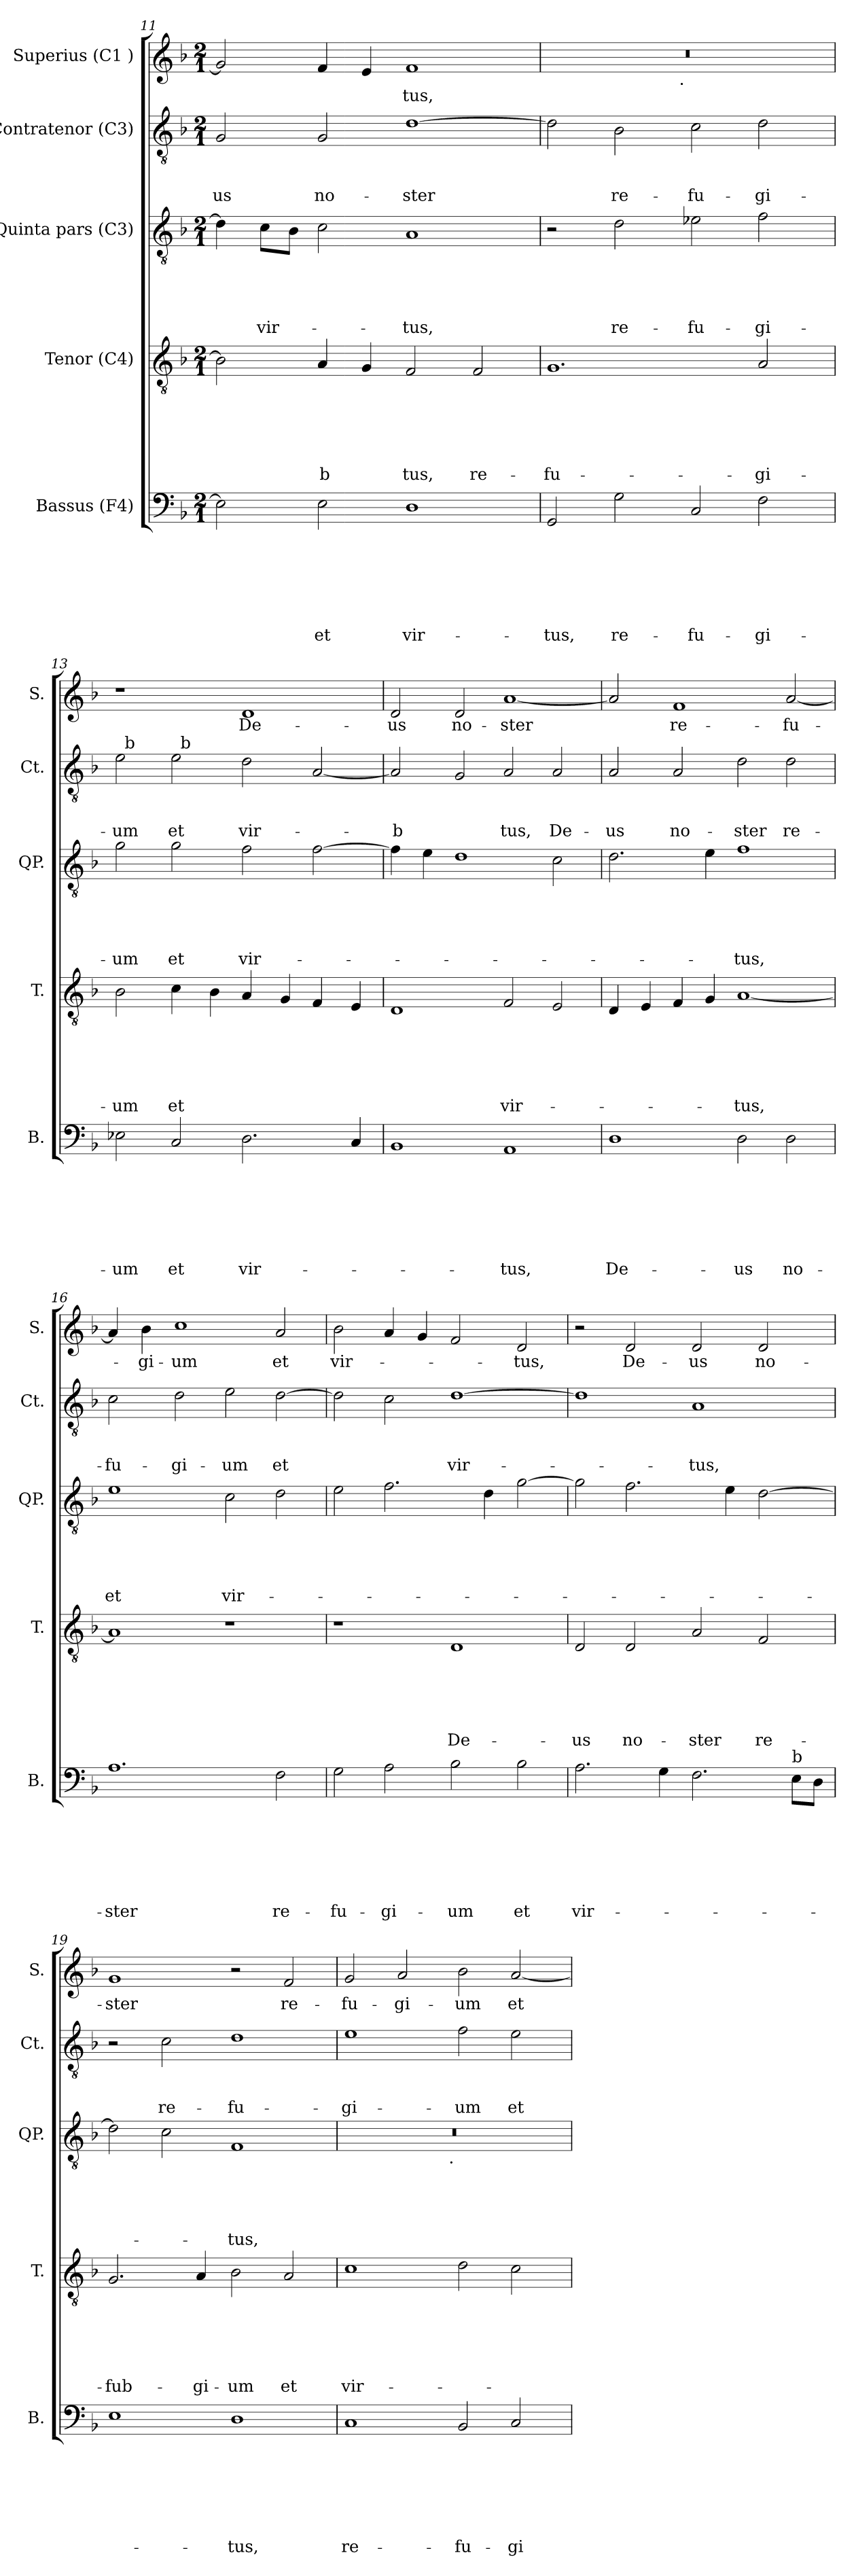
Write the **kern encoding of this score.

**kern	**text	**text	**text	**text	**text	**text	**text	**kern	**text	**text	**text	**text	**text	**text	**kern	**text	**text	**text	**text	**text	**kern	**text	**text	**text	**kern	**text
*part5	*part5	*part5	*part5	*part5	*part5	*part5	*part5	*part4	*part4	*part4	*part4	*part4	*part4	*part4	*part3	*part3	*part3	*part3	*part3	*part3	*part2	*part2	*part2	*part2	*part1	*part1
*staff5	*staff5	*staff5	*staff5	*staff5	*staff5	*staff5	*staff5	*staff4	*staff4	*staff4	*staff4	*staff4	*staff4	*staff4	*staff3	*staff3	*staff3	*staff3	*staff3	*staff3	*staff2	*staff2	*staff2	*staff2	*staff1	*staff1
*I"Bassus (F4)	*	*	*	*	*	*	*	*I"Tenor (C4)	*	*	*	*	*	*	*I"Quinta pars (C3)	*	*	*	*	*	*I"Contratenor (C3)	*	*	*	*I"Superius (C1 )	*
*I'B.	*	*	*	*	*	*	*	*I'T.	*	*	*	*	*	*	*I'QP.	*	*	*	*	*	*I'Ct.	*	*	*	*I'S.	*
*clefF4	*	*	*	*	*	*	*	*clefGv2	*	*	*	*	*	*	*clefGv2	*	*	*	*	*	*clefGv2	*	*	*	*clefG2	*
*k[b-]	*	*	*	*	*	*	*	*k[b-]	*	*	*	*	*	*	*k[b-]	*	*	*	*	*	*k[b-]	*	*	*	*k[b-]	*
*F:	*	*	*	*	*	*	*	*F:	*	*	*	*	*	*	*F:	*	*	*	*	*	*F:	*	*	*	*F:	*
*M2/1	*	*	*	*	*	*	*	*M2/1	*	*	*	*	*	*	*M2/1	*	*	*	*	*	*M2/1	*	*	*	*M2/1	*
=11	=11	=11	=11	=11	=11	=11	=11	=11	=11	=11	=11	=11	=11	=11	=11	=11	=11	=11	=11	=11	=11	=11	=11	=11	=11	=11
!	!	!	!	!	!	!	!	!	!	!	!	!	!	!	!	!	!	!	!	!	!	!	!	!LO:LY:b	!	!
2E\]	.	.	.	.	.	.	.	2B-\]	.	.	.	.	.	.	4d\]	.	.	.	.	.	2G/	.	.	-us	2g/]	.
!	!	!	!	!	!	!	!	!	!	!	!	!	!	!	!	!	!	!	!	!LO:LY:b	!	!	!	!	!	!
.	.	.	.	.	.	.	.	.	.	.	.	.	.	.	8c\L	.	.	.	.	vir-	.	.	.	.	.	.
.	.	.	.	.	.	.	.	.	.	.	.	.	.	.	8B-\J	.	.	.	.	.	.	.	.	.	.	.
!	!	!	!	!	!	!	!LO:LY:b	!	!	!	!	!	!	!LO:LY:b:rj	!	!	!	!	!	!	!	!	!	!LO:LY:b	!	!
2E\	.	.	.	.	.	.	et	4A/	.	.	.	.	.	-b	2c\	.	.	.	.	.	2G/	.	.	no-	4f/	.
.	.	.	.	.	.	.	.	4G/	.	.	.	.	.	.	.	.	.	.	.	.	.	.	.	.	4e/	.
!	!	!	!	!	!	!	!LO:LY:b	!	!	!	!	!	!	!LO:LY:b	!	!	!	!	!	!LO:LY:b	!	!	!	!LO:LY:b	!	!LO:LY:b
1D	.	.	.	.	.	.	vir-	2F/	.	.	.	.	.	tus,	1A	.	.	.	.	-tus,	[>1d	.	.	-ster	1f	-tus,
!	!	!	!	!	!	!	!	!	!	!	!	!	!	!LO:LY:b	!	!	!	!	!	!	!	!	!	!	!	!
.	.	.	.	.	.	.	.	2F/	.	.	.	.	.	re-	.	.	.	.	.	.	.	.	.	.	.	.
=12	=12	=12	=12	=12	=12	=12	=12	=12	=12	=12	=12	=12	=12	=12	=12	=12	=12	=12	=12	=12	=12	=12	=12	=12	=12	=12
!	!	!	!	!	!	!	!LO:LY:b	!	!	!	!	!	!	!LO:LY:b	!	!	!	!	!	!	!	!	!	!	!	!
*	*	*	*	*	*	*	*	*	*	*	*	*	*	*	*	*	*	*	*	*	*	*	*	*	*^	*
2GG/	.	.	.	.	.	.	-tus,	1.G	.	.	.	.	.	-fu-	2r	.	.	.	.	.	2d\]	.	.	.	0r	2ryy	.
!	!	!	!	!	!	!	!LO:LY:b	!	!	!	!	!	!	!	!	!	!	!	!	!LO:LY:b	!	!	!	!LO:LY:b	!	!	!
2G\	.	.	.	.	.	.	re-	.	.	.	.	.	.	.	2d\	.	.	.	.	re-	2B-\	.	.	re-	.	4...ryy	.
!	!	!	!	!	!	!	!	!	!	!	!	!	!	!	!	!	!	!	!	!	!	!	!	!	!	!LO:TX:b:t=.	!
.	.	.	.	.	.	.	.	.	.	.	.	.	.	.	.	.	.	.	.	.	.	.	.	.	.	1ryy	.
!	!	!	!	!	!	!	!LO:LY:b	!	!	!	!	!	!	!	!	!	!	!	!	!LO:LY:b	!	!	!	!LO:LY:b	!	!	!
2C/	.	.	.	.	.	.	-fu-	.	.	.	.	.	.	.	2e-X\	.	.	.	.	-fu-	2c\	.	.	-fu-	.	.	.
!	!	!	!	!	!	!	!LO:LY:b	!	!	!	!	!	!	!LO:LY:b	!	!	!	!	!	!LO:LY:b	!	!	!	!LO:LY:b	!	!	!
2F\	.	.	.	.	.	.	-gi-	2A/	.	.	.	.	.	-gi-	2f\	.	.	.	.	-gi-	2d\	.	.	-gi-	.	.	.
.	.	.	.	.	.	.	.	.	.	.	.	.	.	.	.	.	.	.	.	.	.	.	.	.	.	32ryy	.
!!LO:PB:g=z
=13	=13	=13	=13	=13	=13	=13	=13	=13	=13	=13	=13	=13	=13	=13	=13	=13	=13	=13	=13	=13	=13	=13	=13	=13	=13	=13	=13
!	!	!	!	!	!	!	!LO:LY:b	!	!	!	!	!	!	!LO:LY:b	!	!	!	!	!	!LO:LY:b	!	!	!	!LO:LY:b	!	!	!
*	*	*	*	*	*	*	*	*	*	*	*	*	*	*	*	*	*	*	*	*	*^	*	*	*	*	*	*
*	*	*	*	*	*	*	*	*	*	*	*	*	*	*	*	*	*	*	*	*	*	*^	*	*	*	*v	*v	*
2E-X\	.	.	.	.	.	.	-um	2B-\	.	.	.	.	.	-um	2g\	.	.	.	.	-um	2e\	32ryy	2ryy	.	.	-um	1r	.
!	!	!	!	!	!	!	!	!	!	!	!	!	!	!	!	!	!	!	!	!	!	!LO:TX:a:t=b	!	!	!	!	!	!
.	.	.	.	.	.	.	.	.	.	.	.	.	.	.	.	.	.	.	.	.	.	1ryy	.	.	.	.	.	.
!	!	!	!	!	!	!	!LO:LY:b	!	!	!	!	!	!	!LO:LY:b	!	!	!	!	!	!LO:LY:b	!	!	!	!	!	!LO:LY:b	!	!
2C/	.	.	.	.	.	.	et	4c\	.	.	.	.	.	et	2g\	.	.	.	.	et	2e\	.	32ryy	.	.	et	.	.
!	!	!	!	!	!	!	!	!	!	!	!	!	!	!	!	!	!	!	!	!	!	!	!LO:TX:a:t=b	!	!	!	!	!
.	.	.	.	.	.	.	.	.	.	.	.	.	.	.	.	.	.	.	.	.	.	.	1ryy	.	.	.	.	.
.	.	.	.	.	.	.	.	4B-\	.	.	.	.	.	.	.	.	.	.	.	.	.	.	.	.	.	.	.	.
!	!	!	!	!	!	!	!LO:LY:b	!	!	!	!	!	!	!	!	!	!	!	!	!LO:LY:b	!	!	!	!	!	!LO:LY:b	!	!LO:LY:b
2.D\	.	.	.	.	.	.	vir-	4A/	.	.	.	.	.	.	2f\	.	.	.	.	vir-	2d\	.	.	.	.	vir-	1d	De-
.	.	.	.	.	.	.	.	.	.	.	.	.	.	.	.	.	.	.	.	.	.	2ryy	.	.	.	.	.	.
.	.	.	.	.	.	.	.	4G/	.	.	.	.	.	.	.	.	.	.	.	.	.	.	.	.	.	.	.	.
.	.	.	.	.	.	.	.	4F/	.	.	.	.	.	.	[>2f\	.	.	.	.	.	[<2A/	.	.	.	.	.	.	.
.	.	.	.	.	.	.	.	.	.	.	.	.	.	.	.	.	.	.	.	.	.	4...ryy	4...ryy	.	.	.	.	.
4C/	.	.	.	.	.	.	.	4E/	.	.	.	.	.	.	.	.	.	.	.	.	.	.	.	.	.	.	.	.
=14	=14	=14	=14	=14	=14	=14	=14	=14	=14	=14	=14	=14	=14	=14	=14	=14	=14	=14	=14	=14	=14	=14	=14	=14	=14	=14	=14	=14
!	!	!	!	!	!	!	!	!	!	!	!	!	!	!	!	!	!	!	!	!	!	!	!	!	!	!LO:LY:b	!	!LO:LY:b
*	*	*	*	*	*	*	*	*	*	*	*	*	*	*	*	*	*	*	*	*	*v	*v	*v	*	*	*	*	*
1BB-	.	.	.	.	.	.	.	1D	.	.	.	.	.	.	4f\]	.	.	.	.	.	2A/]	.	.	-b	2d/	-us
.	.	.	.	.	.	.	.	.	.	.	.	.	.	.	4e\	.	.	.	.	.	.	.	.	.	.	.
!	!	!	!	!	!	!	!	!	!	!	!	!	!	!	!	!	!	!	!	!	!	!	!	!	!	!LO:LY:b
.	.	.	.	.	.	.	.	.	.	.	.	.	.	.	1d	.	.	.	.	.	2G/	.	.	.	2d/	no-
!	!	!	!	!	!	!	!LO:LY:b	!	!	!	!	!	!	!LO:LY:b	!	!	!	!	!	!	!	!	!	!LO:LY:b	!	!LO:LY:b
1AA	.	.	.	.	.	.	-tus,	2F/	.	.	.	.	.	vir-	.	.	.	.	.	.	2A/	.	.	tus,	[<1a	-ster
!	!	!	!	!	!	!	!	!	!	!	!	!	!	!	!	!	!	!	!	!	!	!	!	!LO:LY:b	!	!
.	.	.	.	.	.	.	.	2E/	.	.	.	.	.	.	2c\	.	.	.	.	.	2A/	.	.	De-	.	.
=15	=15	=15	=15	=15	=15	=15	=15	=15	=15	=15	=15	=15	=15	=15	=15	=15	=15	=15	=15	=15	=15	=15	=15	=15	=15	=15
!	!	!	!	!	!	!	!LO:LY:b	!	!	!	!	!	!	!	!	!	!	!	!	!	!	!	!	!LO:LY:b	!	!
1D	.	.	.	.	.	.	De-	4D/	.	.	.	.	.	.	2.d\	.	.	.	.	.	2A/	.	.	-us	2a/]	.
.	.	.	.	.	.	.	.	4E/	.	.	.	.	.	.	.	.	.	.	.	.	.	.	.	.	.	.
!	!	!	!	!	!	!	!	!	!	!	!	!	!	!	!	!	!	!	!	!	!	!	!	!LO:LY:b	!	!LO:LY:b
.	.	.	.	.	.	.	.	4F/	.	.	.	.	.	.	.	.	.	.	.	.	2A/	.	.	no-	1f	re-
.	.	.	.	.	.	.	.	4G/	.	.	.	.	.	.	4e\	.	.	.	.	.	.	.	.	.	.	.
!	!	!	!	!	!	!	!LO:LY:b	!	!	!	!	!	!	!LO:LY:b	!	!	!	!	!	!LO:LY:b	!	!	!	!LO:LY:b	!	!
2D\	.	.	.	.	.	.	-us	[<1A	.	.	.	.	.	-tus,	1f	.	.	.	.	-tus,	2d\	.	.	-ster	.	.
!	!	!	!	!	!	!	!LO:LY:b	!	!	!	!	!	!	!	!	!	!	!	!	!	!	!	!	!LO:LY:b	!	!LO:LY:b
2D\	.	.	.	.	.	.	no-	.	.	.	.	.	.	.	.	.	.	.	.	.	2d\	.	.	re-	[<2a/	-fu-
=16	=16	=16	=16	=16	=16	=16	=16	=16	=16	=16	=16	=16	=16	=16	=16	=16	=16	=16	=16	=16	=16	=16	=16	=16	=16	=16
!	!	!	!	!	!	!	!LO:LY:b	!	!	!	!	!	!	!	!	!	!	!	!	!LO:LY:b	!	!	!	!LO:LY:b	!	!
1.A	.	.	.	.	.	.	-ster	1A]	.	.	.	.	.	.	1e	.	.	.	.	et	2c\	.	.	-fu-	4a/]	.
!	!	!	!	!	!	!	!	!	!	!	!	!	!	!	!	!	!	!	!	!	!	!	!	!	!	!LO:LY:b
.	.	.	.	.	.	.	.	.	.	.	.	.	.	.	.	.	.	.	.	.	.	.	.	.	4b-\	-gi-
!	!	!	!	!	!	!	!	!	!	!	!	!	!	!	!	!	!	!	!	!	!	!	!	!LO:LY:b	!	!LO:LY:b:rj
.	.	.	.	.	.	.	.	.	.	.	.	.	.	.	.	.	.	.	.	.	2d\	.	.	-gi-	1cc	-um
!	!	!	!	!	!	!	!	!	!	!	!	!	!	!	!	!	!	!	!	!LO:LY:b	!	!	!	!LO:LY:b	!	!
.	.	.	.	.	.	.	.	1r	.	.	.	.	.	.	2c\	.	.	.	.	vir-	2e\	.	.	-um	.	.
!	!	!	!	!	!	!	!LO:LY:b	!	!	!	!	!	!	!	!	!	!	!	!	!	!	!	!	!LO:LY:b	!	!LO:LY:b
2F\	.	.	.	.	.	.	re-	.	.	.	.	.	.	.	2d\	.	.	.	.	.	[<2d\	.	.	et	2a/	et
!!LO:LB:g=z
=17	=17	=17	=17	=17	=17	=17	=17	=17	=17	=17	=17	=17	=17	=17	=17	=17	=17	=17	=17	=17	=17	=17	=17	=17	=17	=17
!	!	!	!	!	!	!	!LO:LY:b	!	!	!	!	!	!	!	!	!	!	!	!	!	!	!	!	!	!	!LO:LY:b
2G\	.	.	.	.	.	.	-fu-	1r	.	.	.	.	.	.	2e\	.	.	.	.	.	2d\]	.	.	.	2b-\	vir-
!	!	!	!	!	!	!	!LO:LY:b	!	!	!	!	!	!	!	!	!	!	!	!	!	!	!	!	!	!	!
2A\	.	.	.	.	.	.	-gi-	.	.	.	.	.	.	.	2.f\	.	.	.	.	.	2c\	.	.	.	4a/	.
.	.	.	.	.	.	.	.	.	.	.	.	.	.	.	.	.	.	.	.	.	.	.	.	.	4g/	.
!	!	!	!	!	!	!	!LO:LY:b	!	!	!	!	!	!	!LO:LY:b	!	!	!	!	!	!	!	!	!	!LO:LY:b	!	!
2B-\	.	.	.	.	.	.	-um	1D	.	.	.	.	.	De-	.	.	.	.	.	.	[>1d	.	.	vir-	2f/	.
.	.	.	.	.	.	.	.	.	.	.	.	.	.	.	4d\	.	.	.	.	.	.	.	.	.	.	.
!	!	!	!	!	!	!	!LO:LY:b	!	!	!	!	!	!	!	!	!	!	!	!	!	!	!	!	!	!	!LO:LY:b
2B-\	.	.	.	.	.	.	et	.	.	.	.	.	.	.	[>2g\	.	.	.	.	.	.	.	.	.	2d/	-tus,
=18	=18	=18	=18	=18	=18	=18	=18	=18	=18	=18	=18	=18	=18	=18	=18	=18	=18	=18	=18	=18	=18	=18	=18	=18	=18	=18
!	!	!	!	!	!	!	!LO:LY:b	!	!	!	!	!	!	!LO:LY:b	!	!	!	!	!	!	!	!	!	!	!	!
2.A\	.	.	.	.	.	.	vir-	2D/	.	.	.	.	.	-us	2g\]	.	.	.	.	.	1d]	.	.	.	2r	.
!	!	!	!	!	!	!	!	!	!	!	!	!	!	!LO:LY:b	!	!	!	!	!	!	!	!	!	!	!	!LO:LY:b
.	.	.	.	.	.	.	.	2D/	.	.	.	.	.	no-	2.f\	.	.	.	.	.	.	.	.	.	2d/	De-
4G\	.	.	.	.	.	.	.	.	.	.	.	.	.	.	.	.	.	.	.	.	.	.	.	.	.	.
!	!	!	!	!	!	!	!	!	!	!	!	!	!	!LO:LY:b	!	!	!	!	!	!	!	!	!	!LO:LY:b	!	!LO:LY:b
2.F\	.	.	.	.	.	.	.	2A/	.	.	.	.	.	-ster	.	.	.	.	.	.	1A	.	.	-tus,	2d/	-us
.	.	.	.	.	.	.	.	.	.	.	.	.	.	.	4e\	.	.	.	.	.	.	.	.	.	.	.
!	!	!	!	!	!	!	!	!	!	!	!	!	!	!LO:LY:b	!	!	!	!	!	!	!	!	!	!	!	!LO:LY:b
.	.	.	.	.	.	.	.	2F/	.	.	.	.	.	re-	[>2d\	.	.	.	.	.	.	.	.	.	2d/	no-
!LO:TX:a:t=b	!	!	!	!	!	!	!	!	!	!	!	!	!	!	!	!	!	!	!	!	!	!	!	!	!	!
8E\L	.	.	.	.	.	.	.	.	.	.	.	.	.	.	.	.	.	.	.	.	.	.	.	.	.	.
8D\J	.	.	.	.	.	.	.	.	.	.	.	.	.	.	.	.	.	.	.	.	.	.	.	.	.	.
=19	=19	=19	=19	=19	=19	=19	=19	=19	=19	=19	=19	=19	=19	=19	=19	=19	=19	=19	=19	=19	=19	=19	=19	=19	=19	=19
!	!	!	!	!	!	!	!	!	!	!	!	!	!	!LO:LY:b	!	!	!	!	!	!	!	!	!	!	!	!LO:LY:b
1E	.	.	.	.	.	.	.	2.G/	.	.	.	.	.	-fub-	2d\]	.	.	.	.	.	2r	.	.	.	1g	-ster
!	!	!	!	!	!	!	!	!	!	!	!	!	!	!	!	!	!	!	!	!	!	!	!	!LO:LY:b	!	!
.	.	.	.	.	.	.	.	.	.	.	.	.	.	.	2c\	.	.	.	.	.	2c\	.	.	re-	.	.
!	!	!	!	!	!	!	!	!	!	!	!	!	!	!LO:LY:b	!	!	!	!	!	!	!	!	!	!	!	!
.	.	.	.	.	.	.	.	4A/	.	.	.	.	.	-gi-	.	.	.	.	.	.	.	.	.	.	.	.
!	!	!	!	!	!	!	!LO:LY:b	!	!	!	!	!	!	!LO:LY:b	!	!	!	!	!	!LO:LY:b	!	!	!	!LO:LY:b	!	!
1D	.	.	.	.	.	.	-tus,	2B-\	.	.	.	.	.	-um	1F	.	.	.	.	-tus,	1d	.	.	-fu-	2r	.
!	!	!	!	!	!	!	!	!	!	!	!	!	!	!LO:LY:b	!	!	!	!	!	!	!	!	!	!	!	!LO:LY:b
.	.	.	.	.	.	.	.	2A/	.	.	.	.	.	et	.	.	.	.	.	.	.	.	.	.	2f/	re-
=20	=20	=20	=20	=20	=20	=20	=20	=20	=20	=20	=20	=20	=20	=20	=20	=20	=20	=20	=20	=20	=20	=20	=20	=20	=20	=20
!	!	!	!	!	!	!	!LO:LY:b	!	!	!	!	!	!	!LO:LY:b	!	!	!	!	!	!	!	!	!	!LO:LY:b	!	!LO:LY:b
*	*	*	*	*	*	*	*	*	*	*	*	*	*	*	*^	*	*	*	*	*	*	*	*	*	*	*
1C	.	.	.	.	.	.	re-	1c	.	.	.	.	.	vir-	0r	2ryy	.	.	.	.	.	1e	.	.	-gi-	2g/	-fu-
!	!	!	!	!	!	!	!	!	!	!	!	!	!	!	!	!	!	!	!	!	!	!	!	!	!	!	!LO:LY:b
.	.	.	.	.	.	.	.	.	.	.	.	.	.	.	.	4...ryy	.	.	.	.	.	.	.	.	.	2a/	-gi-
!	!	!	!	!	!	!	!	!	!	!	!	!	!	!	!	!LO:TX:b:t=.	!	!	!	!	!	!	!	!	!	!	!
.	.	.	.	.	.	.	.	.	.	.	.	.	.	.	.	1ryy	.	.	.	.	.	.	.	.	.	.	.
!	!	!	!	!	!	!	!LO:LY:b	!	!	!	!	!	!	!	!	!	!	!	!	!	!	!	!	!	!LO:LY:b	!	!LO:LY:b
2BB-/	.	.	.	.	.	.	-fu-	2d\	.	.	.	.	.	.	.	.	.	.	.	.	.	2f\	.	.	-um	2b-\	-um
!	!	!	!	!	!	!	!LO:LY:b	!	!	!	!	!	!	!	!	!	!	!	!	!	!	!	!	!	!LO:LY:b	!	!LO:LY:b
2C/	.	.	.	.	.	.	-gi-	2c\	.	.	.	.	.	.	.	.	.	.	.	.	.	2e\	.	.	et	[<2a/	et
.	.	.	.	.	.	.	.	.	.	.	.	.	.	.	.	32ryy	.	.	.	.	.	.	.	.	.	.	.
*	*	*	*	*	*	*	*	*	*	*	*	*	*	*	*v	*v	*	*	*	*	*	*	*	*	*	*	*
=	=	=	=	=	=	=	=	=	=	=	=	=	=	=	=	=	=	=	=	=	=	=	=	=	=	=
*-	*-	*-	*-	*-	*-	*-	*-	*-	*-	*-	*-	*-	*-	*-	*-	*-	*-	*-	*-	*-	*-	*-	*-	*-	*-	*-
